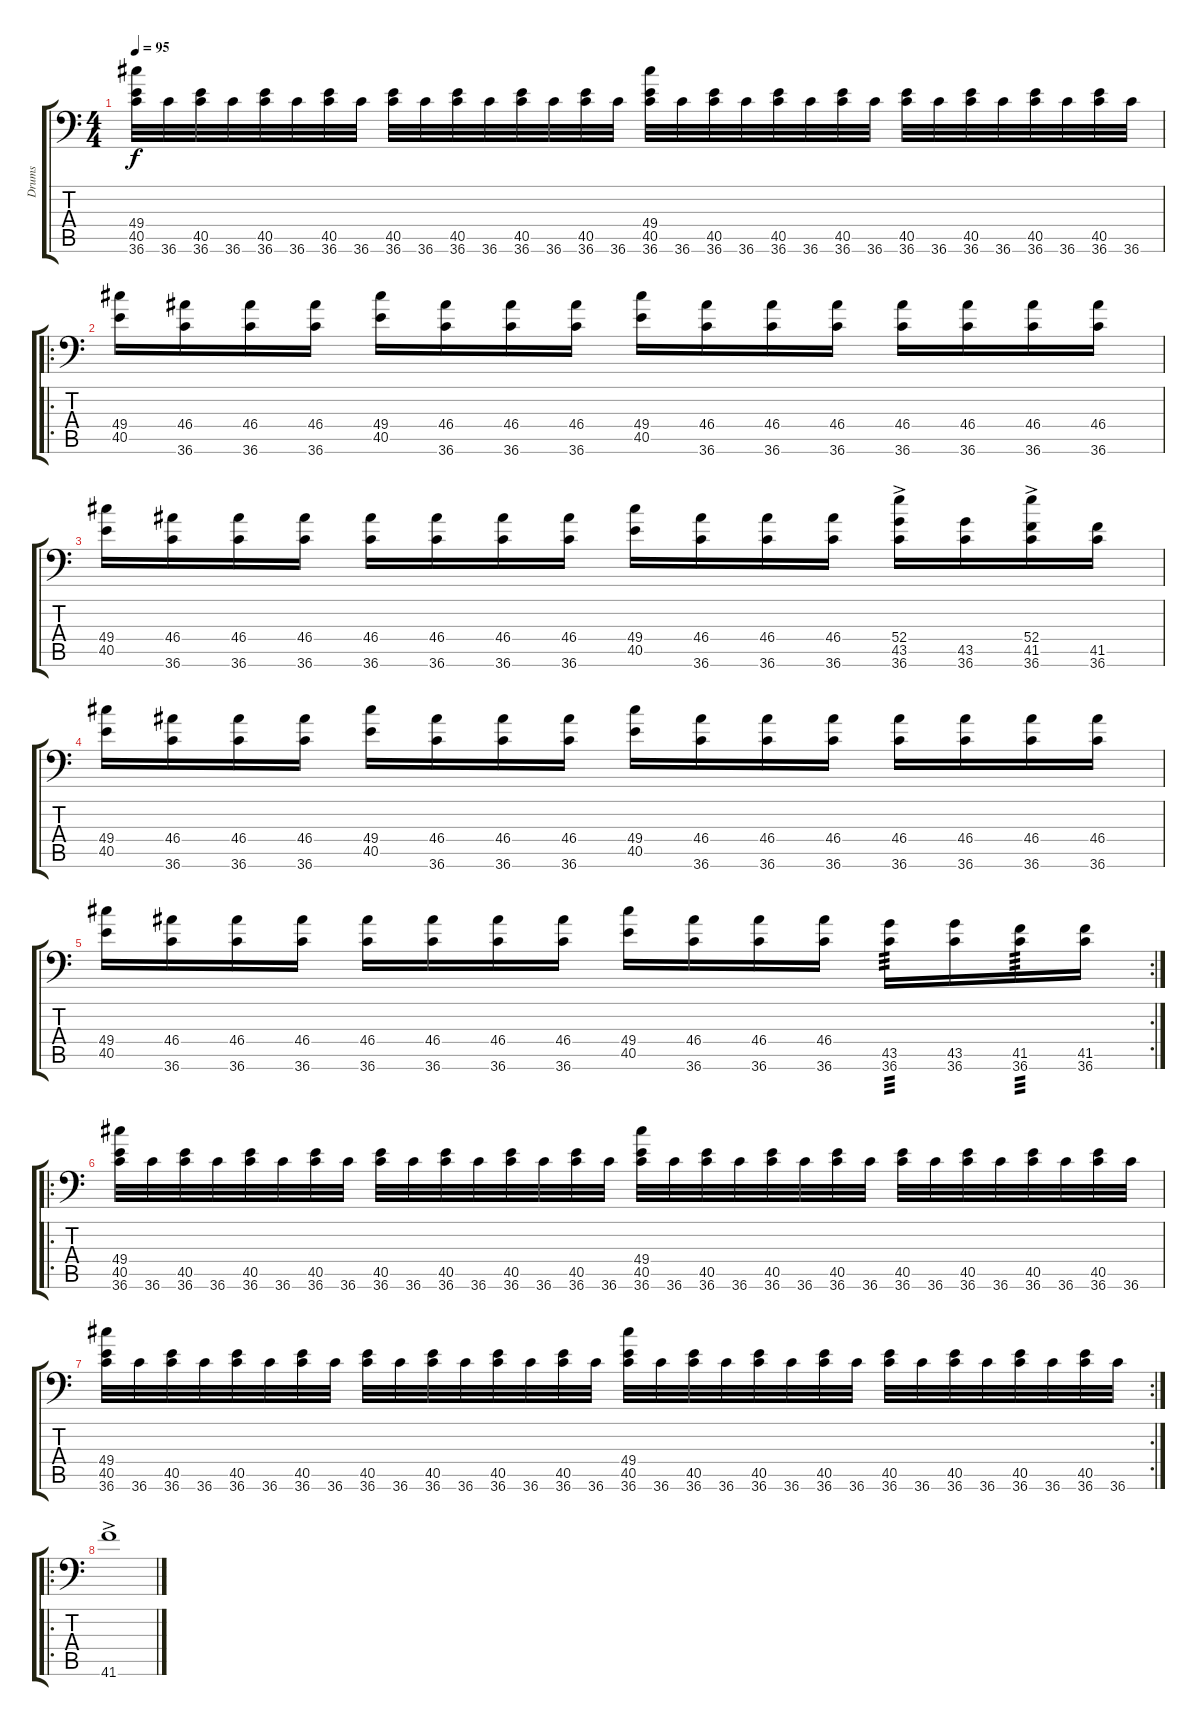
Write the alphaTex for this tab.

\track ("Drums" "Drums") {instrument acousticgrandpiano}
\staff {score tabs}
\tuning (C-1 C-1 C-1 C-1 C-1 C-1) {hide}
\ts (4 4)
\tempo 95
\clef f4
\ks c
(49.4 40.5 36.6).32{dy f} 36.6.32 (40.5 36.6).32 36.6.32 (40.5 36.6).32 36.6.32 (40.5 36.6).32 36.6.32 (40.5 36.6).32 36.6.32 (40.5 36.6).32 36.6.32 (40.5 36.6).32 36.6.32 (40.5 36.6).32 36.6.32 (49.4 40.5 36.6).32 36.6.32 (40.5 36.6).32 36.6.32 (40.5 36.6).32 36.6.32 (40.5 36.6).32 36.6.32 (40.5 36.6).32 36.6.32 (40.5 36.6).32 36.6.32 (40.5 36.6).32 36.6.32 (40.5 36.6).32 36.6.32 |
\ro
(49.4 40.5).16 (46.4 36.6).16 (46.4 36.6).16 (46.4 36.6).16 (49.4 40.5).16 (46.4 36.6).16 (46.4 36.6).16 (46.4 36.6).16 (49.4 40.5).16 (46.4 36.6).16 (46.4 36.6).16 (46.4 36.6).16 (46.4 36.6).16 (46.4 36.6).16 (46.4 36.6).16 (46.4 36.6).16 |
(49.4 40.5).16 (46.4 36.6).16 (46.4 36.6).16 (46.4 36.6).16 (46.4 36.6).16 (46.4 36.6).16 (46.4 36.6).16 (46.4 36.6).16 (49.4 40.5).16 (46.4 36.6).16 (46.4 36.6).16 (46.4 36.6).16 (52.4{ac} 43.5 36.6).16 (43.5 36.6).16 (52.4{ac} 41.5 36.6).16 (41.5 36.6).16 |
(49.4 40.5).16 (46.4 36.6).16 (46.4 36.6).16 (46.4 36.6).16 (49.4 40.5).16 (46.4 36.6).16 (46.4 36.6).16 (46.4 36.6).16 (49.4 40.5).16 (46.4 36.6).16 (46.4 36.6).16 (46.4 36.6).16 (46.4 36.6).16 (46.4 36.6).16 (46.4 36.6).16 (46.4 36.6).16 |
\rc 2
(49.4 40.5).16 (46.4 36.6).16 (46.4 36.6).16 (46.4 36.6).16 (46.4 36.6).16 (46.4 36.6).16 (46.4 36.6).16 (46.4 36.6).16 (49.4 40.5).16 (46.4 36.6).16 (46.4 36.6).16 (46.4 36.6).16 (43.5 36.6).16{tp 3} (43.5 36.6).16 (41.5 36.6).16{tp 3} (41.5 36.6).16 |
\ro
(49.4 40.5 36.6).32 36.6.32 (40.5 36.6).32 36.6.32 (40.5 36.6).32 36.6.32 (40.5 36.6).32 36.6.32 (40.5 36.6).32 36.6.32 (40.5 36.6).32 36.6.32 (40.5 36.6).32 36.6.32 (40.5 36.6).32 36.6.32 (49.4 40.5 36.6).32 36.6.32 (40.5 36.6).32 36.6.32 (40.5 36.6).32 36.6.32 (40.5 36.6).32 36.6.32 (40.5 36.6).32 36.6.32 (40.5 36.6).32 36.6.32 (40.5 36.6).32 36.6.32 (40.5 36.6).32 36.6.32 |
\rc 2
(49.4 40.5 36.6).32 36.6.32 (40.5 36.6).32 36.6.32 (40.5 36.6).32 36.6.32 (40.5 36.6).32 36.6.32 (40.5 36.6).32 36.6.32 (40.5 36.6).32 36.6.32 (40.5 36.6).32 36.6.32 (40.5 36.6).32 36.6.32 (49.4 40.5 36.6).32 36.6.32 (40.5 36.6).32 36.6.32 (40.5 36.6).32 36.6.32 (40.5 36.6).32 36.6.32 (40.5 36.6).32 36.6.32 (40.5 36.6).32 36.6.32 (40.5 36.6).32 36.6.32 (40.5 36.6).32 36.6.32 |
\ro
41.6{ac}.1
